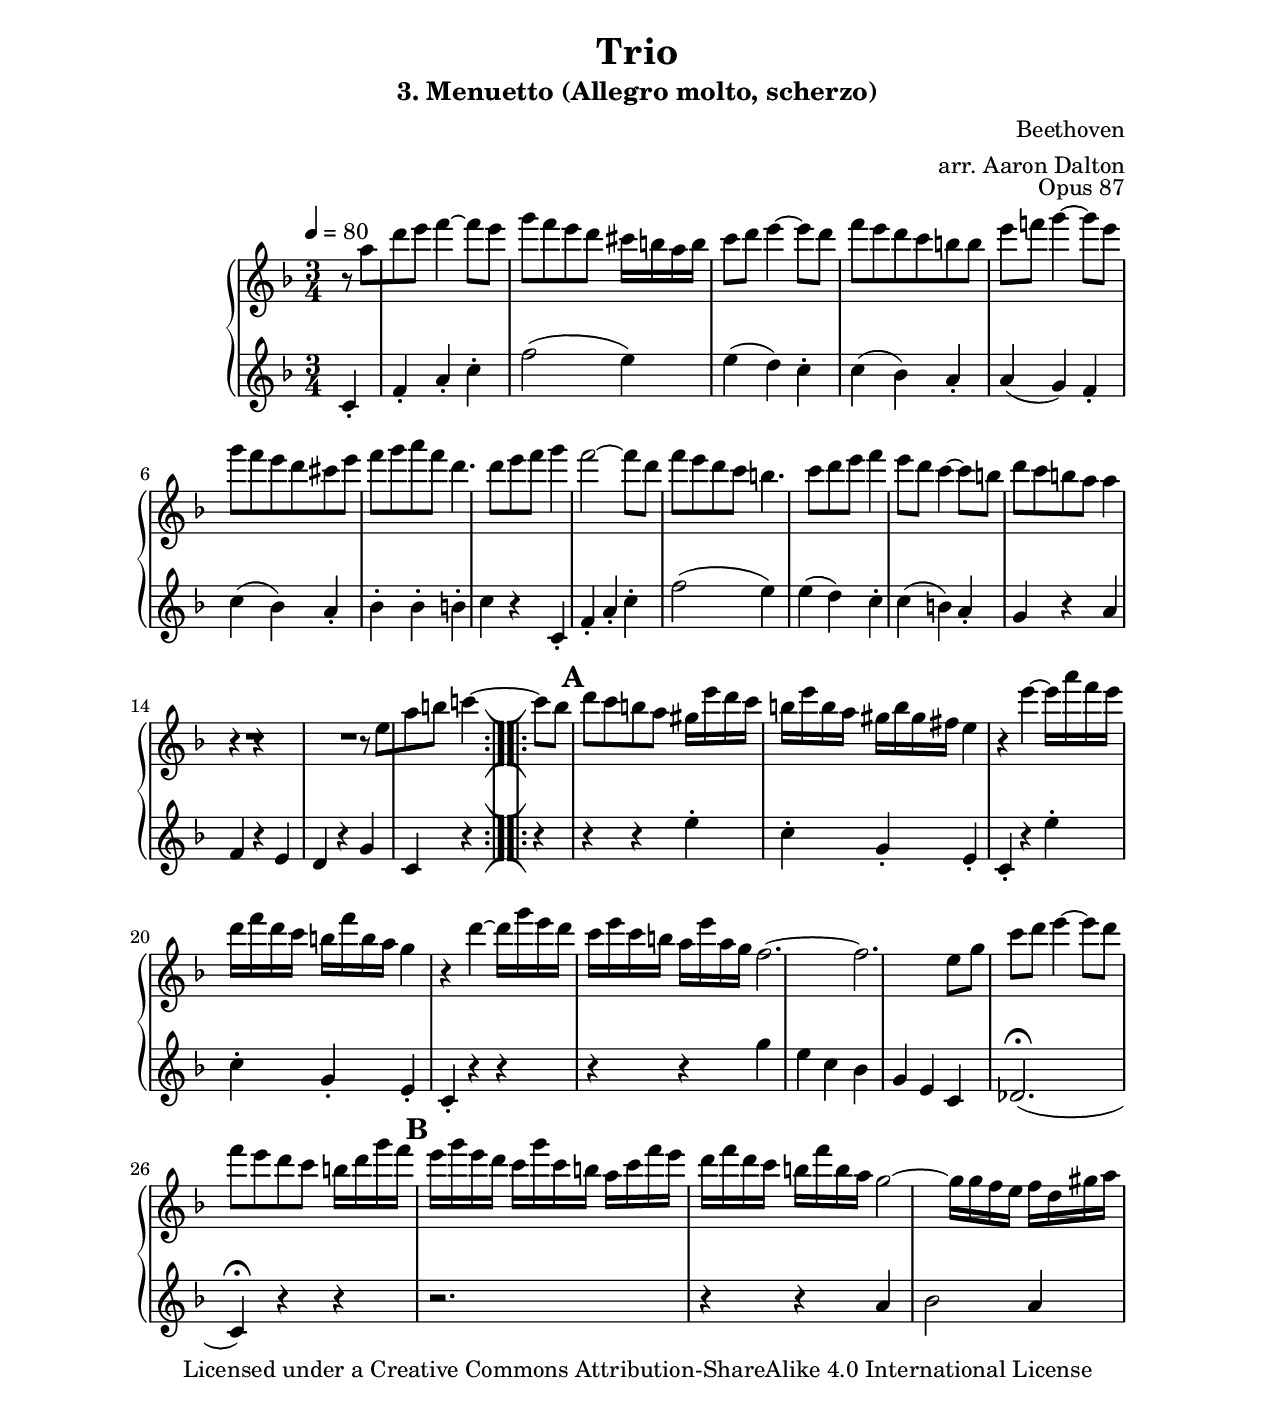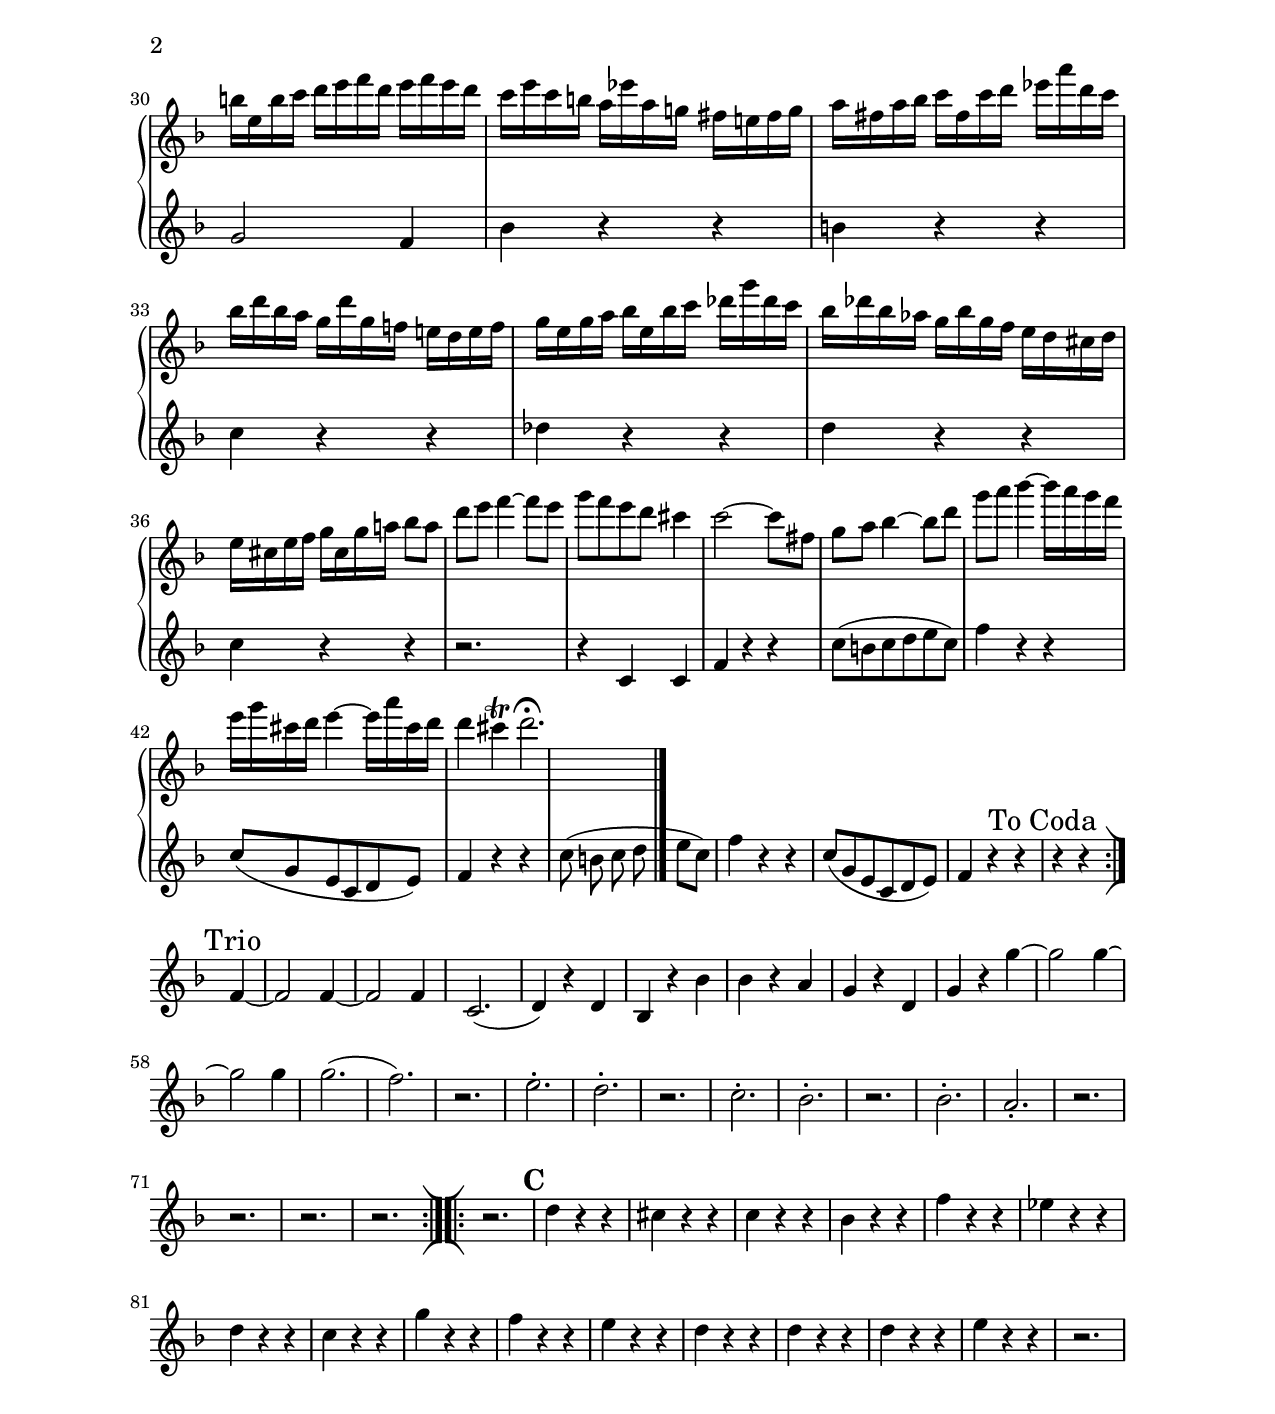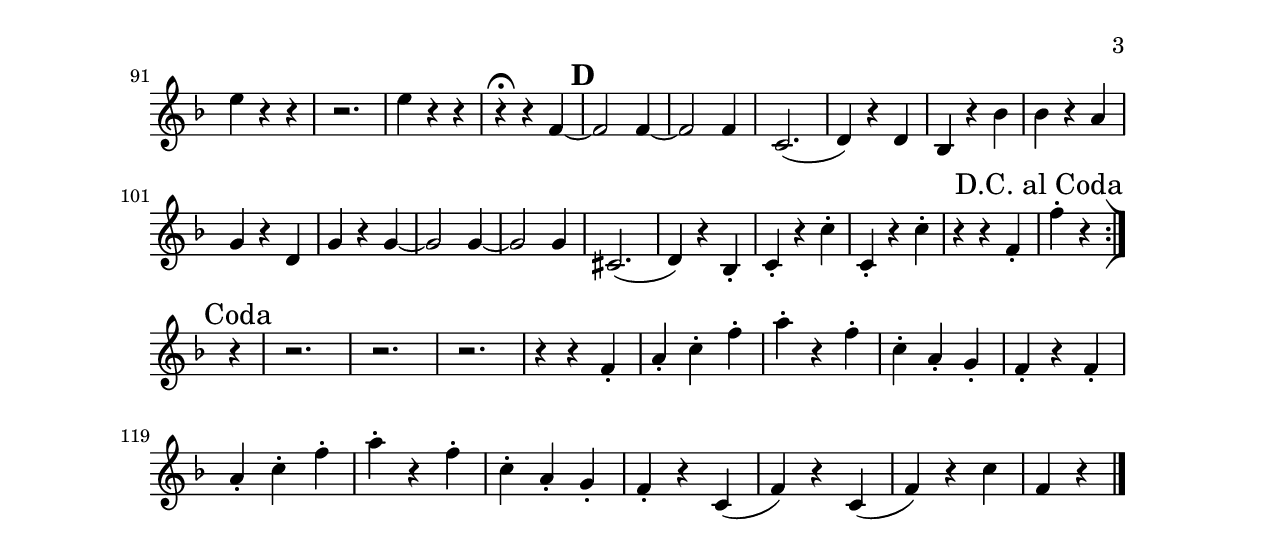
\version "2.20.0"

oneNotes = \transpose c f \relative c'' {
    \time 3/4
    \key e \minor
    \tempo 4 = 80
  % bars 1-4
  r8  b[ e fis] g4 ~  |
  g8 fis a g fis e  |
  dis16 cis b cis d8 e fis4 ~ |
  fis8 e g fis e d | 

  % bars 5-9
  cis cis fis g! a4 ~  |
  a8 fis a g fis e |
  dis fis g a b g |
  e4.  e8[ fis g]  |
  a4 g2 ~ | 

  % bars 10-13
  g8 e g fis e d  |
  cis4.  d8[ e fis] |
  g4 fis8 e d4 ~ |
  d8 cis e d cis b | 
 
  % bars 14-17
  b4 r r |
  R2. |
  r8  fis[ b cis] d!4 ~  |
  d8 cis e d cis b | 

  % bars 18-21
  ais16 fis' e d cis fis cis b ais cis ais gis |
  fis4 r fis' ~ |
  fis16 b g fis e g e d cis g' cis, b |
  a4 r e' ~ | 

  % bars 22-24
  e16 a fis e d fis d cis b fis' b, a |
  g2. ~ |
  g2. | 

  % bars 25-27 
  fis8 a d e fis4 ~ |
  fis8 e g fis e d |
  cis16 e a g fis a fis e d a' d, cis | 

  % bars 28-30
  b d g fis e g e d cis g' cis, b |
  a2 ~ a16 a g fis |
  g e ais b cis fis, cis' d e fis g e | 

  % bars 31-33
  fis g fis e d fis d cis b f' b, a! |
  gis fis! gis a b gis b c d gis, d' e |
  f b e, d c e c b a e' a, g! | 

  % bars 34-36
  fis!16 e fis g a fis a b c fis, c' d |
  ees a ees d c ees c bes a c a g |
  fis e dis e fis dis fis g a dis, a' b! | 

  % bars 37-40
  c8 b e fis g4 ~ |
  g8 fis a g fis e |
  dis4 d2 ~ |
  d8 gis, a b c4 ~ | 

  % bars 41-44
  c8 e a b c4 ~ |
  c16 b a g fis a dis, e fis4 ~ |
  fis16 b dis, e e4 dis\trill |
  e2.\fermata \bar "|."
}

%\include "notes-2.ly"
fourNotes = \relative c' {
    \time 3/4
    \key g \major
    \tempo 2. = 60
    \clef "treble"

    \set Score.markFormatter = #format-mark-box-alphabet

    % Bars 1-9
    \partial 4 d4-. |
    g4-. b-. d-. |
    g2( fis4) |
    fis4( e) d-. |
    d( c) b-. |
    b( a) g-. |
    d'( c) b-. |
    c-. c-. cis-. |
    d r d,-. |
    g-. b-. d-. |

    % Bars 10-18
    g2( fis4) |
    fis( e) d-. |
    d( cis) b-. |
    a r b |
    g r fis |
    e r a |
    d, r \bar ":|][|:" r | \mark \default
    r4 r fis'-. |
    d-. a-. fis-.

    % Bars 19-29
    d4-. r fis'-. |
    d-. a-. fis-. |
    d-. r r | 
    r r a'' |
    fis d c |
    a fis d |
    ees2.\fermata( |
    d4\fermata) r r | \mark \default
    r2. |
    r4 r b' |
    c2 b4 |

    % Bars 30-39
    a2 g4 |
    c4 r r |
    cis r r |
    d r r |
    ees r r |
    e r r |
    d r r |
    r2. |
    r4 d, d |
    g r r |

    % Bars 40-48
    d'8( cis d e fis d) |
    g4 r r |
    d8( a fis d e fis) |
    g4 r r |
    d'8( cis d e fis d) |
    g4 r r |
    d8( a fis d e fis) |
    g4 r r | \mark "To Coda" 
    r r \bar ":|]" \break

    % Bars 49-59
    \mark "Trio" g4~ |
    g2 g4~ |
    g2 g4 |
    d2.( |
    e4) r e |
    c r c' |
    c r b |
    a r e |
    a r a'~ |
    a2 a4~ |
    a2 a4 |
    a2.( |
    
    % Bars 60-72
    g) r fis-. |
    e-. r d-. |
    c-. r c-. |
    b-. r r |
    r r \bar ":|][|:" r | \mark \default
    e4 r r |
    dis r r |
    d r r | 
    c r r |
    g' r r |
    f r r |
    e r r |
    d r r |

    % Bars 73-86
    a'4 r r |
    g r r |
    fis r r |
    e r r |
    e r r |
    e r r |
    fis r r |
    r2. |
    fis4 r r |
    r2. |
    fis4 r r |
    r\fermata r4 g,~ | \mark \default
    g2 g4~ |
    g2 g4 |

    % Bars 87-100
    d2.( |
    e4) r e |
    c r c' |
    c r b |
    a r e |
    a r a~ |
    a2 a4~ |
    a2 a4 |
    dis,2.( |
    e4) r c-. |
    d-. r d'-. |
    d,-. r d'-.
    r r g,-. | \mark "D.C. al Coda"
    g'-. r \bar ":|]" \break

    % Bars 100-109
    \mark "Coda" r4 |
    r2. | r2. | r2. |
    r4 r g,-. |
    b-. d-. g-. |
    b-. r g-. |
    d-. b-. a-. |
    g-. r g-. |
    b-. d-. g-. |

    % Bars 110-END
    b4-. r g-. |
    d-. b-. a-. |
    g-. r d( |
    g) r d( |
    g) r d' |
    g, r4 \bar "|."

}


\paper {
  #(set-paper-size "letter")
  top-margin = 1\in
  bottom-margin = 1\in
  left-margin = 1\in
  right-margin = 1\in
}

\header {
    title = "Trio"
    subtitle = "3. Menuetto (Allegro molto, scherzo)"
    opus = "Opus 87"
    composer = "Beethoven"
    arranger = "arr. Aaron Dalton"
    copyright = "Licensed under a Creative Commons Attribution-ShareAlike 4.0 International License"
}

\score {
    \new GrandStaff <<
        \new Staff \transpose c f \oneNotes
        %\new Staff \twoNotes
        \new Staff \transpose g f \fourNotes
    >>

    \layout {

    }

    \midi {
        \tempo 2. = 100
    }
}